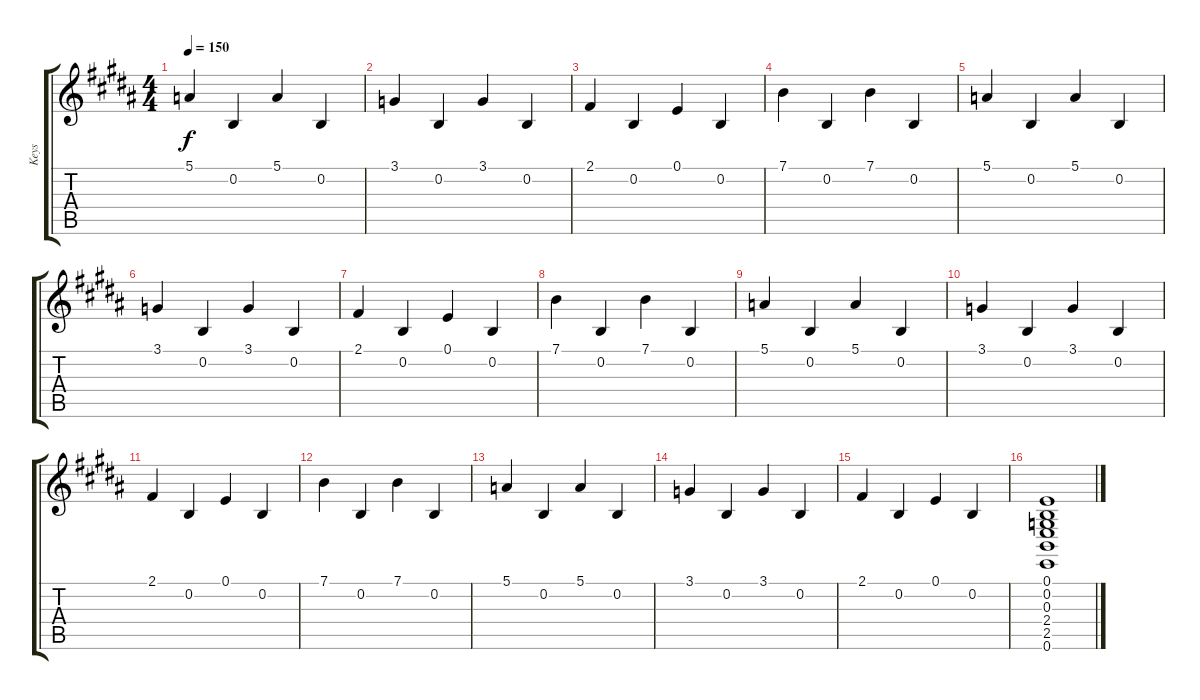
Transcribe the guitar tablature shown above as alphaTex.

\track ("Keys" "Keys") {instrument orchestralharp}
\staff {score tabs}
\tuning (E4 B3 G3 D3 A2 E2) {hide}
\ts (4 4)
\tempo 150
\clef g2
\ks b
5.1.4{dy f} 0.2.4 5.1.4 0.2.4 |
3.1.4 0.2.4 3.1.4 0.2.4 |
2.1.4 0.2.4 0.1.4 0.2.4 |
7.1.4{instrument orchestralharp} 0.2.4 7.1.4 0.2.4 |
5.1.4 0.2.4 5.1.4 0.2.4 |
3.1.4 0.2.4 3.1.4 0.2.4 |
2.1.4 0.2.4 0.1.4 0.2.4 |
7.1.4{instrument orchestralharp} 0.2.4 7.1.4 0.2.4 |
5.1.4 0.2.4 5.1.4 0.2.4 |
3.1.4 0.2.4 3.1.4 0.2.4 |
2.1.4 0.2.4 0.1.4 0.2.4 |
7.1.4{instrument orchestralharp} 0.2.4 7.1.4 0.2.4 |
5.1.4 0.2.4 5.1.4 0.2.4 |
3.1.4 0.2.4 3.1.4 0.2.4 |
2.1.4 0.2.4 0.1.4 0.2.4 |
(0.1 0.2 0.3 2.4 2.5 0.6).1{volume 12 instrument stringensemble1}
